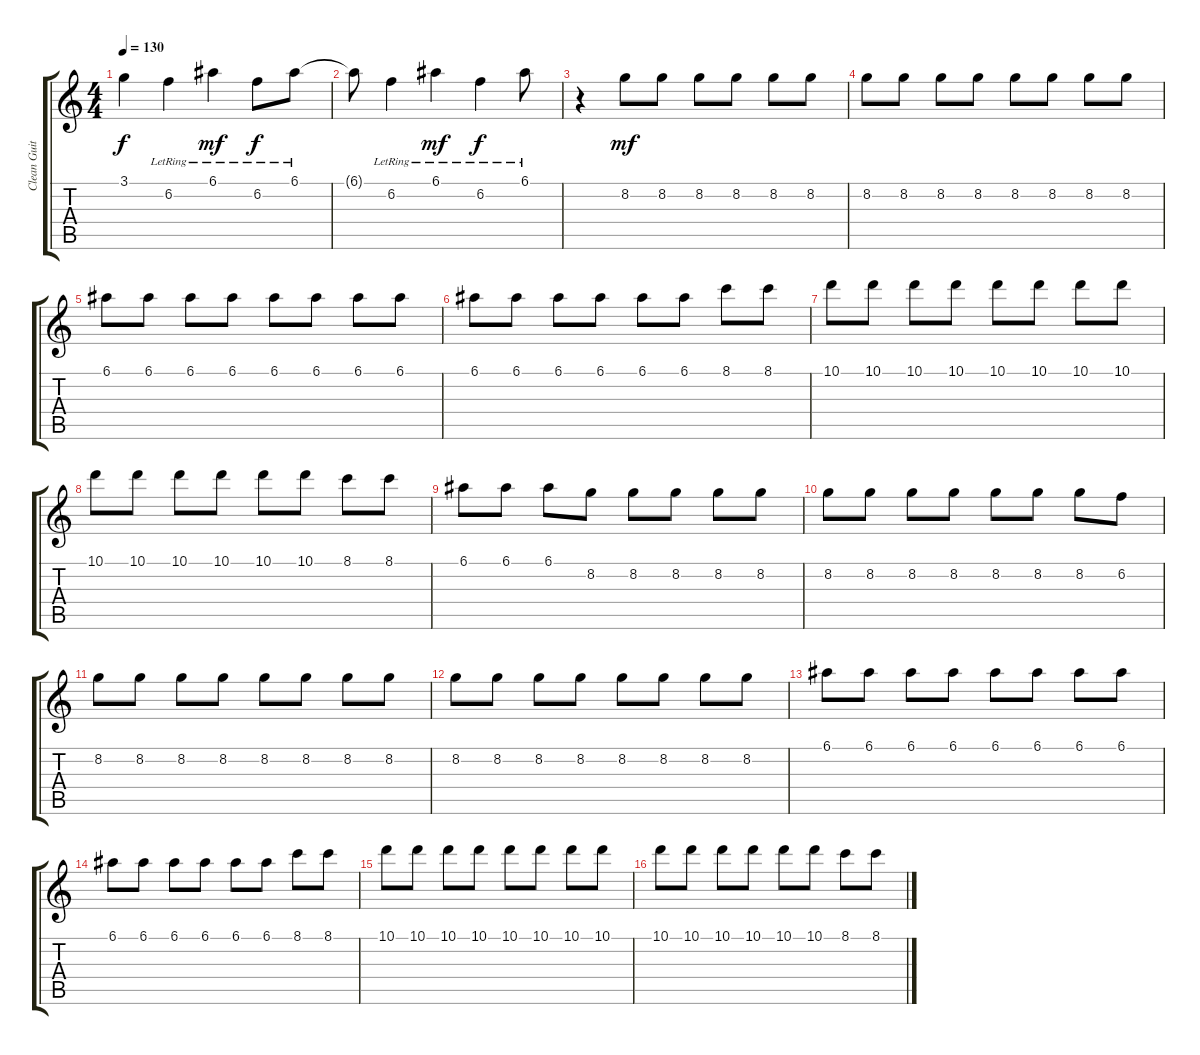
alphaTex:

\track ("Clean Guitar" "Clean Guit") {instrument electricguitarjazz}
\staff {score tabs}
\tuning (E4 B3 G3 D3 A2 E2) {hide}
\ts (4 4)
\tempo 130
\clef g2
\ks c
3.1{t}.4{dy f} 6.2{lr}.4 6.1{lr}.4{dy mf} 6.2{lr}.8{dy f} 6.1{lr}.8 |
6.1{t}.8 6.2{lr}.4 6.1{lr}.4{dy mf} 6.2{lr}.4{dy f} 6.1{lr}.8 |
r.4 8.2.8{dy mf} 8.2.8 8.2.8 8.2.8 8.2.8 8.2.8 |
8.2.8 8.2.8 8.2.8 8.2.8 8.2.8 8.2.8 8.2.8 8.2.8 |
6.1.8 6.1.8 6.1.8 6.1.8 6.1.8 6.1.8 6.1.8 6.1.8 |
6.1.8 6.1.8 6.1.8 6.1.8 6.1.8 6.1.8 8.1.8 8.1.8 |
10.1.8 10.1.8 10.1.8 10.1.8 10.1.8 10.1.8 10.1.8 10.1.8 |
10.1.8 10.1.8 10.1.8 10.1.8 10.1.8 10.1.8 8.1.8 8.1.8 |
6.1.8 6.1.8 6.1.8 8.2.8 8.2.8 8.2.8 8.2.8 8.2.8 |
8.2.8 8.2.8 8.2.8 8.2.8 8.2.8 8.2.8 8.2.8 6.2.8 |
8.2.8 8.2.8 8.2.8 8.2.8 8.2.8 8.2.8 8.2.8 8.2.8 |
8.2.8 8.2.8 8.2.8 8.2.8 8.2.8 8.2.8 8.2.8 8.2.8 |
6.1.8 6.1.8 6.1.8 6.1.8 6.1.8 6.1.8 6.1.8 6.1.8 |
6.1.8 6.1.8 6.1.8 6.1.8 6.1.8 6.1.8 8.1.8 8.1.8 |
10.1.8 10.1.8 10.1.8 10.1.8 10.1.8 10.1.8 10.1.8 10.1.8 |
10.1.8 10.1.8 10.1.8 10.1.8 10.1.8 10.1.8 8.1.8 8.1.8
